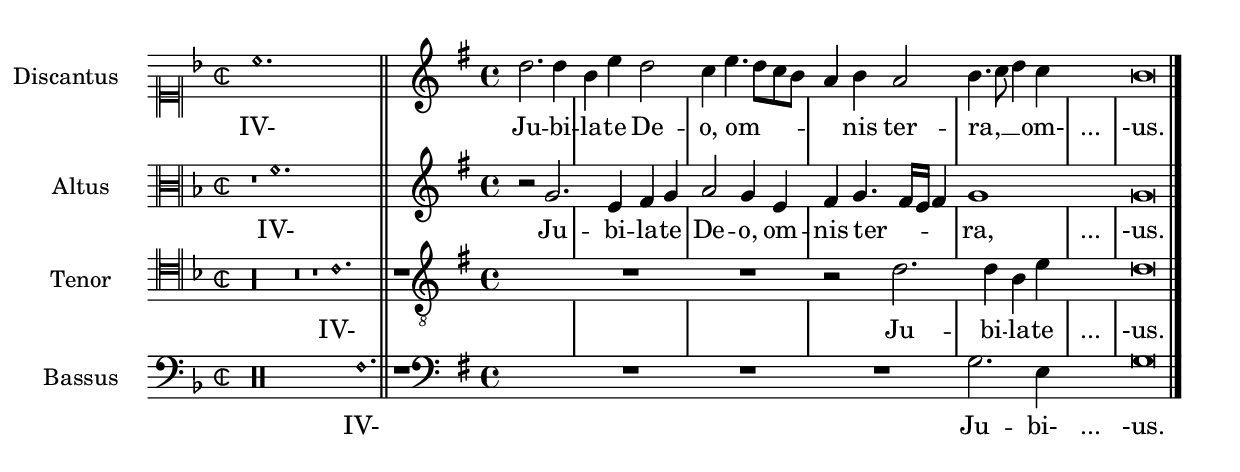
%% DO NOT EDIT this file manually; it is automatically
%% generated from LSR http://lsr.dsi.unimi.it
%% Make any changes in LSR itself, or in Documentation/snippets/new/ ,
%% and then run scripts/auxiliar/makelsr.py
%%
%% This file is in the public domain.
\version "2.14.2"

\header {
  lsrtags = "really-cool, real-music, ancient-notation, template"

  texidoc = "
When transcribing mensural music, an incipit at the beginning of the
piece is useful to indicate the original key and tempo. While today
musicians are used to bar lines in order to faster recognize rhythmic
patterns, bar lines were not yet invented during the period of mensural
music; in fact, the meter often changed after every few notes. As a
compromise, bar lines are often printed between the staves rather than
on the staves.

"
  doctitle = "Ancient notation template -- modern transcription of mensural music"
} % begin verbatim


global = {
  \set Score.skipBars = ##t

  % incipit
  \once \override Score.SystemStartBracket #'transparent = ##t
   % Set tight spacing
  \override Score.SpacingSpanner #'spacing-increment = #1.0
  \key f \major
  \time 2/2
  \once \override Staff.TimeSignature #'style = #'neomensural
  \override Voice.NoteHead #'style = #'neomensural
  \override Voice.Rest #'style = #'neomensural
  \set Staff.printKeyCancellation = ##f
  \cadenzaOn % turn off bar lines
  \skip 1*10
  \once \override Staff.BarLine #'transparent = ##f
  \bar "||"
  \skip 1*1 % need this extra \skip such that clef change comes
            % after bar line
  \bar ""

  % main
  \cadenzaOff % turn bar lines on again
  \once \override Staff.Clef #'full-size-change = ##t
  \set Staff.forceClef = ##t
  \key g \major
  \time 4/4
  \override Voice.NoteHead #'style = #'default
  \override Voice.Rest #'style = #'default

  % Setting printKeyCancellation back to #t must not
  % occur in the first bar after the incipit.  Dto. for forceClef.
  % Therefore, we need an extra \skip.
  \skip 1*1
  \set Staff.printKeyCancellation = ##t
  \set Staff.forceClef = ##f

  \skip 1*7 % the actual music

  % let finis bar go through all staves
  \override Staff.BarLine #'transparent = ##f

  % finis bar
  \bar "|."
}

discantusNotes = {
  \transpose c' c'' {
    \set Staff.instrumentName = #"Discantus  "

    % incipit
    \clef "neomensural-c1"
    c'1. s2   % two bars
    \skip 1*8 % eight bars
    \skip 1*1 % one bar

    % main
    \clef "treble"
    d'2. d'4 |
    b e' d'2 |
    c'4 e'4.( d'8 c' b |
    a4) b a2 |
    b4.( c'8 d'4) c'4 |
    \once \override NoteHead #'transparent = ##t c'1 |
    b\breve |
  }
}

discantusLyrics = \lyricmode {
  % incipit
  IV-

  % main
  Ju -- bi -- |
  la -- te De -- |
  o, om --
  nis ter -- |
  ra, __ om- |
  "..." |
  -us. |
}

altusNotes = {
  \transpose c' c'' {
    \set Staff.instrumentName = #"Altus  "

    % incipit
    \clef "neomensural-c3"
    r1        % one bar
    f1. s2    % two bars
    \skip 1*7 % seven bars
    \skip 1*1 % one bar

    % main
    \clef "treble"
    r2 g2. e4 fis g | % two bars
    a2 g4 e |
    fis g4.( fis16 e fis4) |
    g1 |
    \once \override NoteHead #'transparent = ##t g1 |
    g\breve |
  }
}

altusLyrics = \lyricmode {
  % incipit
  IV-

  % main
  Ju -- bi -- la -- te | % two bars
  De -- o, om -- |
  nis ter -- ra, |
  "..." |
  -us. |
}

tenorNotes = {
  \transpose c' c' {
    \set Staff.instrumentName = #"Tenor  "

    % incipit
    \clef "neomensural-c4"
    r\longa   % four bars
    r\breve   % two bars
    r1        % one bar
    c'1. s2   % two bars
    \skip 1*1 % one bar
    \skip 1*1 % one bar

    % main
    \clef "treble_8"
    R1 |
    R1 |
    R1 |
    r2 d'2. d'4 b e' | % two bars
    \once \override NoteHead #'transparent = ##t e'1 |
    d'\breve |
  }
}

tenorLyrics = \lyricmode {
  % incipit
  IV-

  % main
  Ju -- bi -- la -- te | % two bars
  "..." |
  -us. |
}

bassusNotes = {
  \transpose c' c' {
    \set Staff.instrumentName = #"Bassus  "

    % incipit
    \clef "bass"
    r\maxima  % eight bars
    f1. s2    % two bars
    \skip 1*1 % one bar

    % main
    \clef "bass"
    R1 |
    R1 |
    R1 |
    R1 |
    g2. e4 |
    \once \override NoteHead #'transparent = ##t e1 |
    g\breve |
  }
}

bassusLyrics = \lyricmode {
  % incipit
  IV-

  % main
  Ju -- bi- |
  "..." |
  -us. |
}

\score {
  \new StaffGroup = choirStaff <<
    \new Voice =
      "discantusNotes" << \global \discantusNotes >>
    \new Lyrics =
      "discantusLyrics" \lyricsto discantusNotes { \discantusLyrics }
    \new Voice =
      "altusNotes" << \global \altusNotes >>
    \new Lyrics =
      "altusLyrics" \lyricsto altusNotes { \altusLyrics }
    \new Voice =
      "tenorNotes" << \global \tenorNotes >>
    \new Lyrics =
      "tenorLyrics" \lyricsto tenorNotes { \tenorLyrics }
    \new Voice =
      "bassusNotes" << \global \bassusNotes >>
    \new Lyrics =
      "bassusLyrics" \lyricsto bassusNotes { \bassusLyrics }
  >>
  \layout {
    \context {
      \Score

      % no bars in staves
      \override BarLine #'transparent = ##t

      % incipit should not start with a start delimiter
      \remove "System_start_delimiter_engraver"
    }
    \context {
      \Voice

      % no slurs
      \override Slur #'transparent = ##t

      % The command below can be commented out in
      % short scores, but especially for large scores you
      % will typically yield better line breaking and improve
      % overall spacing if you do not comment the command out.

      \remove "Forbid_line_break_engraver"
    }
  }
}
